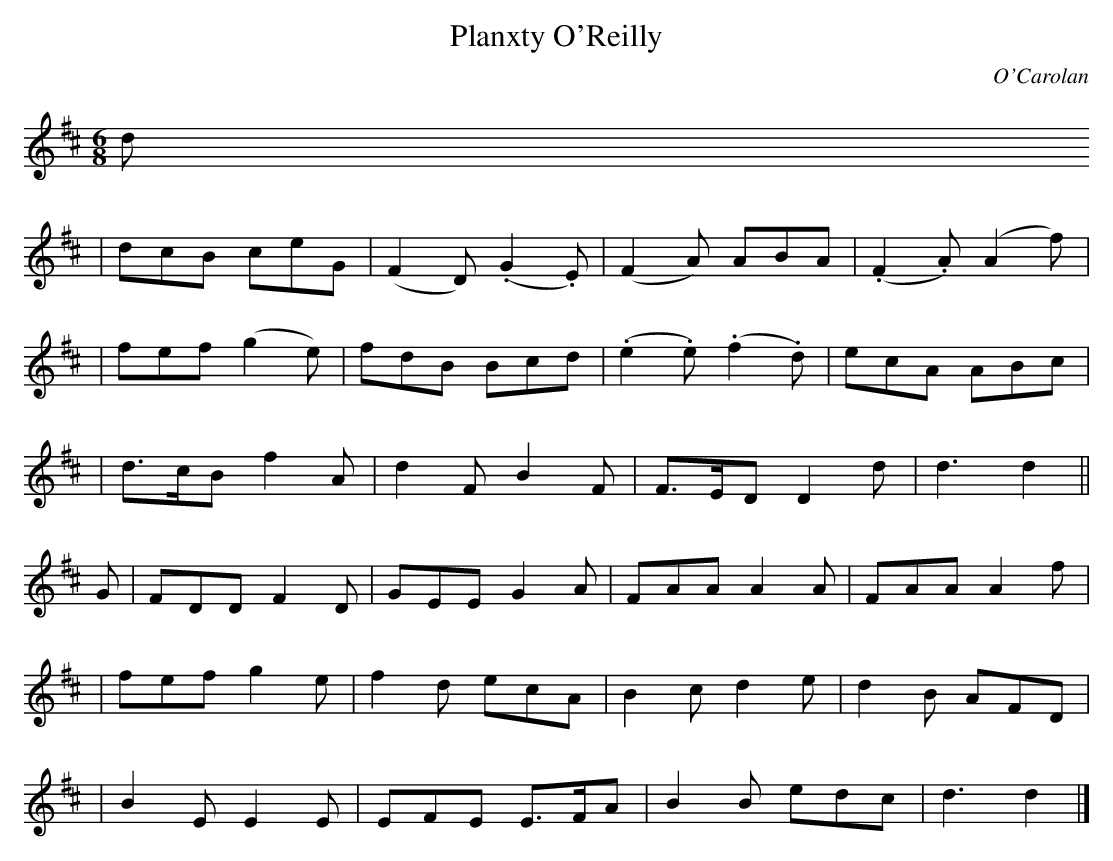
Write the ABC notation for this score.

X:1
T: Planxty O'Reilly
C: O'Carolan
M: 6/8
L: 1/8
K: D
d
| dcB ceG | (F2D) (.G2.E) | (F2A) ABA | (.F2.A) (A2f) |
| fef (g2e) | fdB Bcd | (.e2.e) (.f2.d) | ecA ABc |
| d>cB f2A | d2F B2F | F>ED D2d | d3 d2 ||
G
| FDD F2D | GEE G2A | FAA A2A | FAA A2f |
| fef g2e | f2d ecA | B2c d2e | d2B AFD |
| B2E E2E | EFE E>FA | B2B edc | d3 d2 |]
